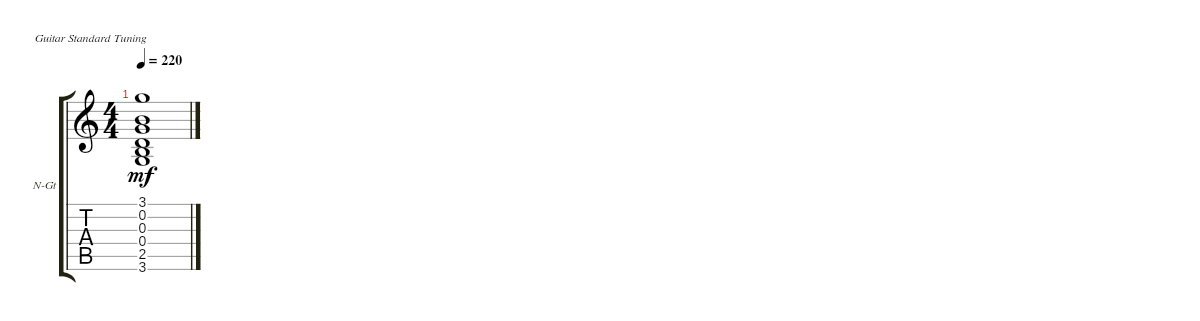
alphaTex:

\defaultSystemsLayout 4
\bracketExtendMode groupsimilarinstruments
\firstSystemTrackNameOrientation horizontal
\otherSystemsTrackNameOrientation horizontal
\track ("Nylon Guitar" "N-Gt") {instrument acousticguitarnylon}
\staff {score tabs}
\tuning (E4 B3 G3 D3 A2 E2)
\ts (4 4)
\tempo 220
\clef g2
\ks c
(3.6{t} 2.5{t} 0.4{t} 0.3{t} 0.2{t} 3.1{t}).1{dy mf}
